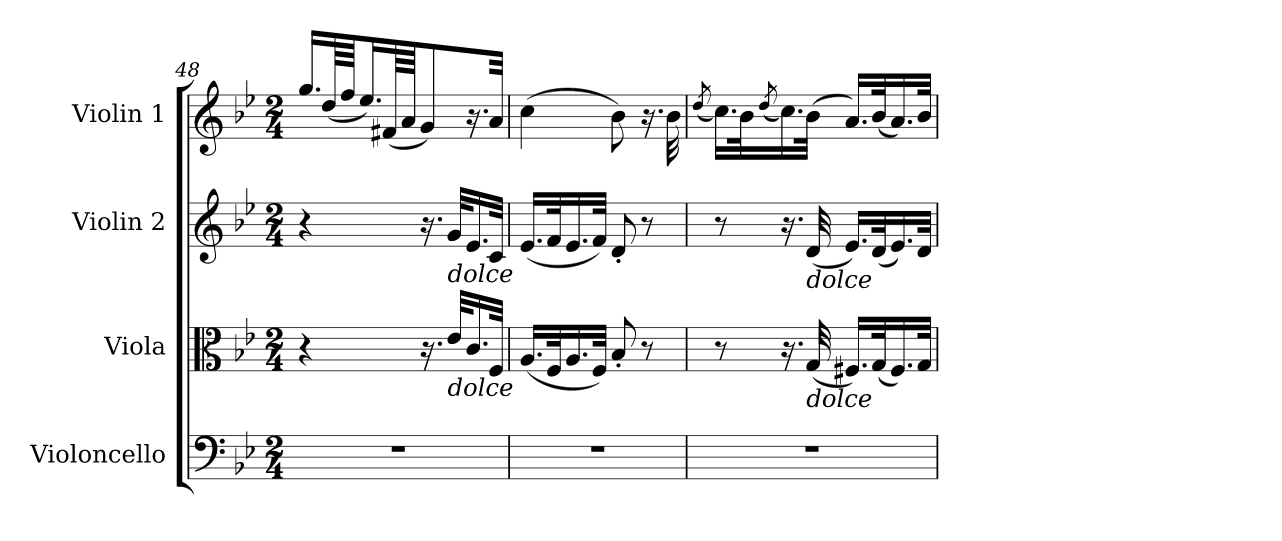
**kern	**kern	**kern	**kern
*part4	*part3	*part2	*part1
*staff4	*staff3	*staff2	*staff1
*I"Violoncello	*I"Viola	*I"Violin 2	*I"Violin 1
*I'Vc	*I'Vla	*I'Vln	*I'Vln
*clefF4	*clefC3	*clefG2	*clefG2
*k[b-e-]	*k[b-e-]	*k[b-e-]	*k[b-e-]
*M2/4	*M2/4	*M2/4	*M2/4
=48	=48	=48	=48
2r	4r	4r	16.gg\LL
.	.	.	(64dd\LL
.	.	.	64ff\JJJJ
.	.	.	16.ee-/LL)
.	.	.	(64f#X/LL
.	.	.	64a/JJJJ
.	16.r	16.r	8g/L)
!	!	!LO:TX:b:i:t=dolce	!
!	!LO:TX:b:i:t=dolce	!	!
.	32e-/KLL	32g/KLL	.
.	16.c/	16.e-/	16.r
.	32F/JJk	32c/JJk	32a/JJk
=49	=49	=49	=49
2r	(16.A/LL	(16.e-/LL	(4cc\
.	32F/K	32f/K	.
.	16.A/	16.e-/	.
.	32F/JJk)	32f/JJk)	.
.	8B-'/	8d'/	8b-\)
.	8r	8r	16.r
.	.	.	32b-\
=50	=50	=50	=50
.	.	.	(8qdd/
2r	8r	8r	16.cc\LL)
.	.	.	32b-\K
.	.	.	(8qdd/
.	16.r	16.r	16.cc\)
!	!	!LO:TX:b:i:t=dolce	!
!	!LO:TX:b:i:t=dolce	!	!
.	(32G/	(32d/	(32b-\JJk
.	16.F#X/LL)	16.e-/LL)	16.a/LL)
.	(32G/K	(32d/K	(32b-/K
.	16.F#/)	16.e-/)	16.a/)
.	32G/JJk	32d/JJk	32b-/JJk
=	=	=	=
*-	*-	*-	*-
